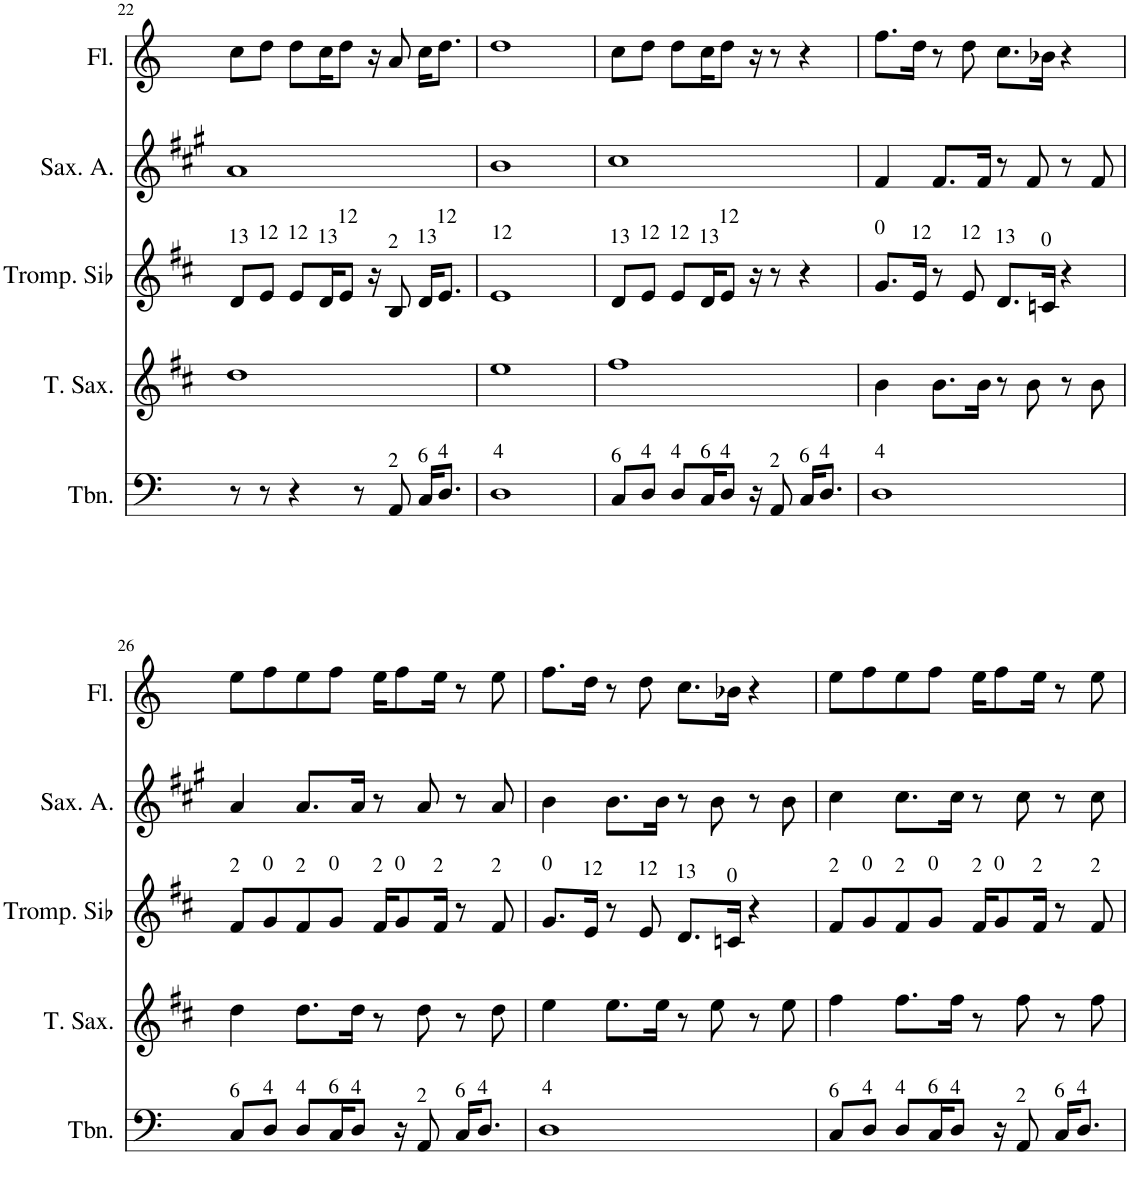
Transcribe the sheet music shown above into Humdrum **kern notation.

**kern	**kern	**kern	**kern	**kern	**kern	**kern
*part7	*part6	*part5	*part4	*part3	*part2	*part1
*staff7	*staff6	*staff5	*staff4	*staff3	*staff2	*staff1
*I"Trombone	*I"Tenor Saxophone	*I"Trompette en Sib	*I"Tuba	*I"Saxophone Soprano	*I"Saxophone Alto	*I"Flute
*I'Tbn.	*I'T. Sax.	*I'Tromp. Sib	*I'Tba.	*I'Sax. S.	*I'Sax. A.	*I'Fl.
!!LO:PB:g=z
*clefF4	*clefG2	*clefG2	*clefF4	*clefG2	*clefG2	*clefG2
*	*Trd8c14	*Trd1c2	*	*Trd1c2	*Trd5c9	*
*k[]	*k[f#c#]	*k[f#c#]	*k[]	*k[f#c#]	*k[f#c#g#]	*k[]
*M4/4	*M4/4	*M4/4	*M4/4	*M4/4	*M4/4	*M4/4
=22	=22	=22	=22	=22	=22	=22
!	!	!LO:TX:a:t=13	!	!	!	!
8r	1dd	8d/L	1AA	1f#	1a	8cc\L
!	!	!LO:TX:a:t=12	!	!	!	!
8r	.	8e/J	.	.	.	8dd\J
!	!	!LO:TX:a:t=12	!	!	!	!
4r	.	8e/L	.	.	.	8dd\L
!	!	!LO:TX:a:t=13	!	!	!	!
.	.	16d/K	.	.	.	16cc\K
!	!	!LO:TX:a:t=12	!	!	!	!
.	.	8e/J	.	.	.	8dd\J
8r	.	.	.	.	.	.
.	.	16r	.	.	.	16r
!	!	!LO:TX:a:t=2	!	!	!	!
!LO:TX:a:t=2	!	!	!	!	!	!
8AA/	.	8B/	.	.	.	8a/
!	!	!LO:TX:a:t=13	!	!	!	!
!LO:TX:a:t=6	!	!	!	!	!	!
16C/KL	.	16d/KL	.	.	.	16cc\KL
!	!	!LO:TX:a:t=12	!	!	!	!
!LO:TX:a:t=4	!	!	!	!	!	!
8.D/J	.	8.e/J	.	.	.	8.dd\J
=23	=23	=23	=23	=23	=23	=23
!	!	!LO:TX:a:t=12	!	!	!	!
!LO:TX:a:t=4	!	!	!	!	!	!
1D	1ee	1e	1BB-X	1g	1b	1dd
=24	=24	=24	=24	=24	=24	=24
!	!	!LO:TX:a:t=13	!	!	!	!
!LO:TX:a:t=6	!	!	!	!	!	!
8C/L	1ff#	8d/L	1C	1a	1cc#	8cc\L
!	!	!LO:TX:a:t=12	!	!	!	!
!LO:TX:a:t=4	!	!	!	!	!	!
8D/J	.	8e/J	.	.	.	8dd\J
!	!	!LO:TX:a:t=12	!	!	!	!
!LO:TX:a:t=4	!	!	!	!	!	!
8D/L	.	8e/L	.	.	.	8dd\L
!	!	!LO:TX:a:t=13	!	!	!	!
!LO:TX:a:t=6	!	!	!	!	!	!
16C/K	.	16d/K	.	.	.	16cc\K
!	!	!LO:TX:a:t=12	!	!	!	!
!LO:TX:a:t=4	!	!	!	!	!	!
8D/J	.	8e/J	.	.	.	8dd\J
16r	.	16r	.	.	.	16r
!LO:TX:a:t=2	!	!	!	!	!	!
8AA/	.	8r	.	.	.	8r
!LO:TX:a:t=6	!	!	!	!	!	!
16C/KL	.	4r	.	.	.	4r
!LO:TX:a:t=4	!	!	!	!	!	!
8.D/J	.	.	.	.	.	.
=25	=25	=25	=25	=25	=25	=25
!	!	!LO:TX:a:t=0	!	!	!	!
!LO:TX:a:t=4	!	!	!	!	!	!
1D	4b\	8.g/L	4D	4g	4f#/	8.ff\L
!	!	!LO:TX:a:t=12	!	!	!	!
.	.	16e/Jk	.	.	.	16dd\Jk
.	8.b\L	8r	8.D\L	8.g/L	8.f#/L	8r
!	!	!LO:TX:a:t=12	!	!	!	!
.	.	8e/	.	.	.	8dd\
.	16b\Jk	.	16D\Jk	16g/Jk	16f#/Jk	.
!	!	!LO:TX:a:t=13	!	!	!	!
.	8r	8.d/L	8r	8r	8r	8.cc\L
.	8b\	.	8D	8g	8f#/	.
!	!	!LO:TX:a:t=0	!	!	!	!
.	.	16cn/Jk	.	.	.	16b-X\Jk
.	8r	4r	8r	8r	8r	4r
.	8b\	.	8D	8g	8f#/	.
!!LO:LB:g=z
=26	=26	=26	=26	=26	=26	=26
!	!	!LO:TX:a:t=2	!	!	!	!
!LO:TX:a:t=6	!	!	!	!	!	!
8C/L	4dd\	8f#/L	4AA	4f#	4a/	8ee\L
!	!	!LO:TX:a:t=0	!	!	!	!
!LO:TX:a:t=4	!	!	!	!	!	!
8D/J	.	8g/	.	.	.	8ff\
!	!	!LO:TX:a:t=2	!	!	!	!
!LO:TX:a:t=4	!	!	!	!	!	!
8D/L	8.dd\L	8f#/	8.AA/L	8.f#/L	8.a/L	8ee\
!	!	!LO:TX:a:t=0	!	!	!	!
!LO:TX:a:t=6	!	!	!	!	!	!
16C/K	.	8g/J	.	.	.	8ff\J
!LO:TX:a:t=4	!	!	!	!	!	!
8D/J	16dd\Jk	.	16AA/Jk	16f#/Jk	16a/Jk	.
!	!	!LO:TX:a:t=2	!	!	!	!
.	8r	16f#/KL	8r	8r	8r	16ee\KL
!	!	!LO:TX:a:t=0	!	!	!	!
16r	.	8g/	.	.	.	8ff\
!LO:TX:a:t=2	!	!	!	!	!	!
8AA/	8dd\	.	8AA	8f#	8a/	.
!	!	!LO:TX:a:t=2	!	!	!	!
.	.	16f#/Jk	.	.	.	16ee\Jk
!LO:TX:a:t=6	!	!	!	!	!	!
16C/KL	8r	8r	8r	8r	8r	8r
!LO:TX:a:t=4	!	!	!	!	!	!
8.D/J	.	.	.	.	.	.
!	!	!LO:TX:a:t=2	!	!	!	!
.	8dd\	8f#/	8AA	8f#	8a/	8ee\
=27	=27	=27	=27	=27	=27	=27
!	!	!LO:TX:a:t=0	!	!	!	!
!LO:TX:a:t=4	!	!	!	!	!	!
1D	4ee\	8.g/L	4BB-X	4g	4b\	8.ff\L
!	!	!LO:TX:a:t=12	!	!	!	!
.	.	16e/Jk	.	.	.	16dd\Jk
.	8.ee\L	8r	8.BB-/L	8.g/L	8.b\L	8r
!	!	!LO:TX:a:t=12	!	!	!	!
.	.	8e/	.	.	.	8dd\
.	16ee\Jk	.	16BB-/Jk	16g/Jk	16b\Jk	.
!	!	!LO:TX:a:t=13	!	!	!	!
.	8r	8.d/L	8r	8r	8r	8.cc\L
.	8ee\	.	8BB-	8g	8b\	.
!	!	!LO:TX:a:t=0	!	!	!	!
.	.	16cn/Jk	.	.	.	16b-X\Jk
.	8r	4r	8r	8r	8r	4r
.	8ee\	.	8BB-	8g	8b\	.
=28	=28	=28	=28	=28	=28	=28
!	!	!LO:TX:a:t=2	!	!	!	!
!LO:TX:a:t=6	!	!	!	!	!	!
8C/L	4ff#\	8f#/L	4C	4a	4cc#\	8ee\L
!	!	!LO:TX:a:t=0	!	!	!	!
!LO:TX:a:t=4	!	!	!	!	!	!
8D/J	.	8g/	.	.	.	8ff\
!	!	!LO:TX:a:t=2	!	!	!	!
!LO:TX:a:t=4	!	!	!	!	!	!
8D/L	8.ff#\L	8f#/	8.C/L	8.a/L	8.cc#\L	8ee\
!	!	!LO:TX:a:t=0	!	!	!	!
!LO:TX:a:t=6	!	!	!	!	!	!
16C/K	.	8g/J	.	.	.	8ff\J
!LO:TX:a:t=4	!	!	!	!	!	!
8D/J	16ff#\Jk	.	16C/Jk	16a/Jk	16cc#\Jk	.
!	!	!LO:TX:a:t=2	!	!	!	!
.	8r	16f#/KL	8r	8r	8r	16ee\KL
!	!	!LO:TX:a:t=0	!	!	!	!
16r	.	8g/	.	.	.	8ff\
!LO:TX:a:t=2	!	!	!	!	!	!
8AA/	8ff#\	.	8C	8a	8cc#\	.
!	!	!LO:TX:a:t=2	!	!	!	!
.	.	16f#/Jk	.	.	.	16ee\Jk
!LO:TX:a:t=6	!	!	!	!	!	!
16C/KL	8r	8r	8r	8r	8r	8r
!LO:TX:a:t=4	!	!	!	!	!	!
8.D/J	.	.	.	.	.	.
!	!	!LO:TX:a:t=2	!	!	!	!
.	8ff#\	8f#/	8C	8a	8cc#\	8ee\
=	=	=	=	=	=	=
*-	*-	*-	*-	*-	*-	*-
